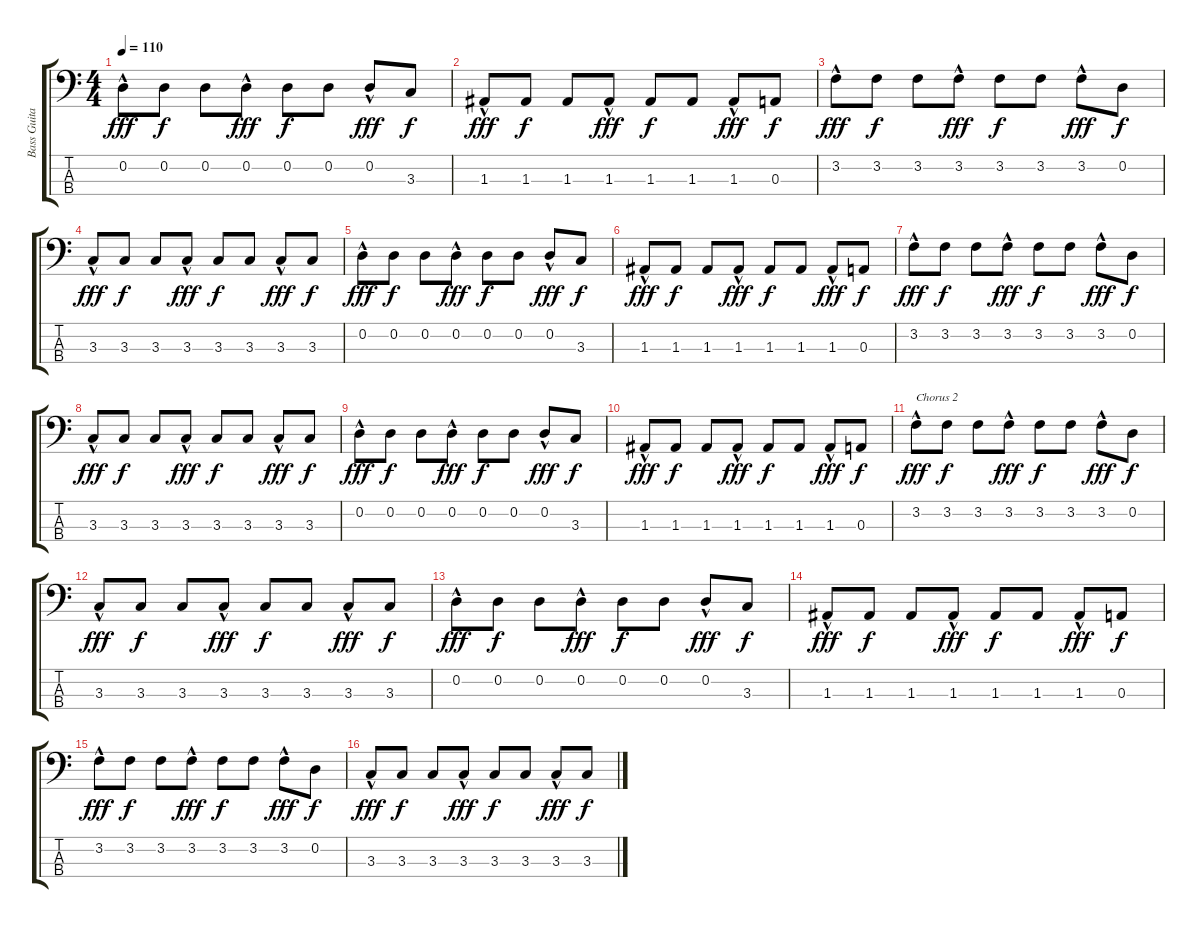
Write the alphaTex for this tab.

\track ("Bass Guitar" "Bass Guita") {instrument electricbassfinger}
\staff {score tabs}
\tuning (G2 D2 A1 E1) {hide}
\ts (4 4)
\tempo 110
\clef f4
\ks c
0.2{hac}.8{dy fff} 0.2.8{dy f} 0.2.8 0.2{hac}.8{dy fff} 0.2.8{dy f} 0.2.8 0.2{hac}.8{dy fff} 3.3.8{dy f} |
1.3{hac}.8{dy fff} 1.3.8{dy f} 1.3.8 1.3{hac}.8{dy fff} 1.3.8{dy f} 1.3.8 1.3{hac}.8{dy fff} 0.3.8{dy f} |
3.2{hac}.8{dy fff} 3.2.8{dy f} 3.2.8 3.2{hac}.8{dy fff} 3.2.8{dy f} 3.2.8 3.2{hac}.8{dy fff} 0.2.8{dy f} |
3.3{hac}.8{dy fff} 3.3.8{dy f} 3.3.8 3.3{hac}.8{dy fff} 3.3.8{dy f} 3.3.8 3.3{hac}.8{dy fff} 3.3.8{dy f} |
0.2{hac}.8{dy fff} 0.2.8{dy f} 0.2.8 0.2{hac}.8{dy fff} 0.2.8{dy f} 0.2.8 0.2{hac}.8{dy fff} 3.3.8{dy f} |
1.3{hac}.8{dy fff} 1.3.8{dy f} 1.3.8 1.3{hac}.8{dy fff} 1.3.8{dy f} 1.3.8 1.3{hac}.8{dy fff} 0.3.8{dy f} |
3.2{hac}.8{dy fff} 3.2.8{dy f} 3.2.8 3.2{hac}.8{dy fff} 3.2.8{dy f} 3.2.8 3.2{hac}.8{dy fff} 0.2.8{dy f} |
3.3{hac}.8{dy fff} 3.3.8{dy f} 3.3.8 3.3{hac}.8{dy fff} 3.3.8{dy f} 3.3.8 3.3{hac}.8{dy fff} 3.3.8{dy f} |
0.2{hac}.8{dy fff} 0.2.8{dy f} 0.2.8 0.2{hac}.8{dy fff} 0.2.8{dy f} 0.2.8 0.2{hac}.8{dy fff} 3.3.8{dy f} |
1.3{hac}.8{dy fff} 1.3.8{dy f} 1.3.8 1.3{hac}.8{dy fff} 1.3.8{dy f} 1.3.8 1.3{hac}.8{dy fff} 0.3.8{dy f} |
3.2{hac}.8{txt "Chorus 2" dy fff} 3.2.8{dy f} 3.2.8 3.2{hac}.8{dy fff} 3.2.8{dy f} 3.2.8 3.2{hac}.8{dy fff} 0.2.8{dy f} |
3.3{hac}.8{dy fff} 3.3.8{dy f} 3.3.8 3.3{hac}.8{dy fff} 3.3.8{dy f} 3.3.8 3.3{hac}.8{dy fff} 3.3.8{dy f} |
0.2{hac}.8{dy fff} 0.2.8{dy f} 0.2.8 0.2{hac}.8{dy fff} 0.2.8{dy f} 0.2.8 0.2{hac}.8{dy fff} 3.3.8{dy f} |
1.3{hac}.8{dy fff} 1.3.8{dy f} 1.3.8 1.3{hac}.8{dy fff} 1.3.8{dy f} 1.3.8 1.3{hac}.8{dy fff} 0.3.8{dy f} |
3.2{hac}.8{dy fff} 3.2.8{dy f} 3.2.8 3.2{hac}.8{dy fff} 3.2.8{dy f} 3.2.8 3.2{hac}.8{dy fff} 0.2.8{dy f} |
3.3{hac}.8{dy fff} 3.3.8{dy f} 3.3.8 3.3{hac}.8{dy fff} 3.3.8{dy f} 3.3.8 3.3{hac}.8{dy fff} 3.3.8{dy f}
